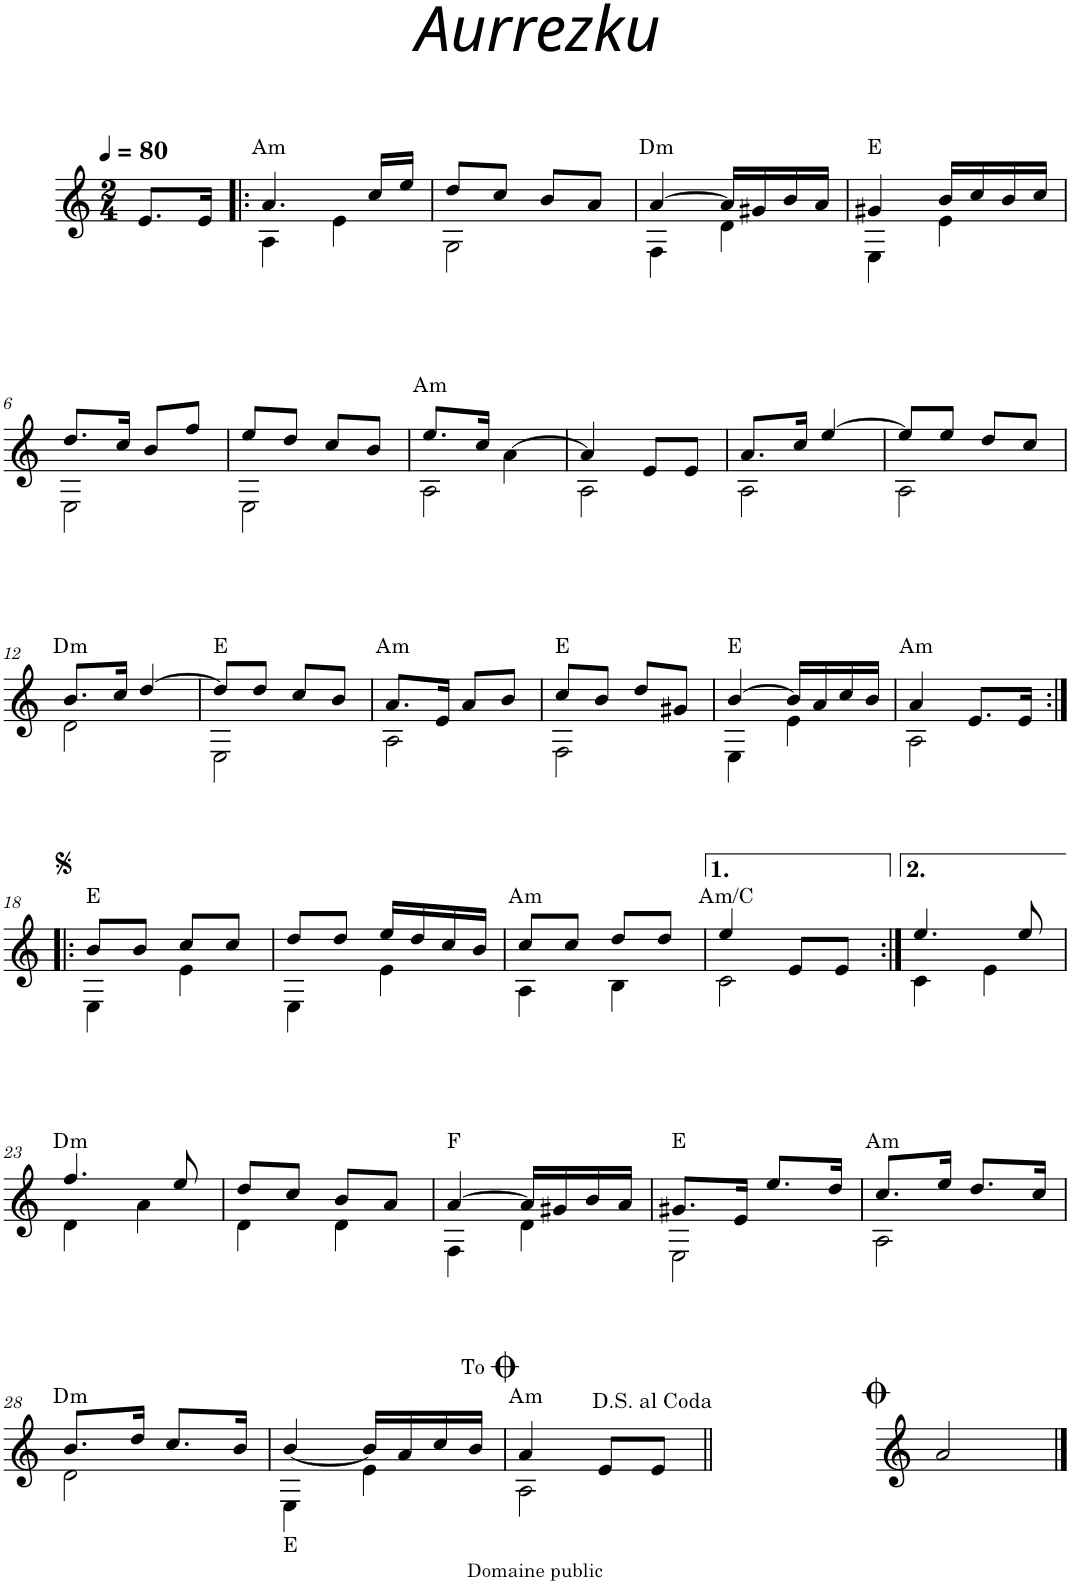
**kern	**harte
*part1	*part1
*staff1	*
*I"Accordéon	*
*I'Acc.	*
*clefG2	*
*k[]	*
*M2/4	*
*MM80	*
=1	=1
8.e/L	.
16e/Jk	.
=2!|:	=2!|:
*^	*
!	!	!LO:H:kt=m
4.a/	4A\	A:min
.	4e\	.
16cc/LL	.	.
16ee/JJ	.	.
=3	=3	=3
8dd/L	2G\	.
8cc/J	.	.
8b/L	.	.
8a/J	.	.
=4	=4	=4
!	!	!LO:H:kt=m
[4a/	4F\	D:min
16a/LL]	4d\	.
16g#X/	.	.
16b/	.	.
16a/JJ	.	.
=5	=5	=5
4g#X/	4E\	E:maj
16b/LL	4e\	.
16cc/	.	.
16b/	.	.
16cc/JJ	.	.
!!LO:LB:g=z	!!
=6	=6	=6
8.dd/L	2E\	.
16cc/Jk	.	.
8b/L	.	.
8ff/J	.	.
=7	=7	=7
8ee/L	2E\	.
8dd/J	.	.
8cc/L	.	.
8b/J	.	.
=8	=8	=8
!	!	!LO:H:kt=m
8.ee/L	2A\	A:min
16cc/Jk	.	.
[>4a\	.	.
=9	=9	=9
4a/]	2A\	.
8e/L	.	.
8e/J	.	.
=10	=10	=10
8.a/L	2A\	.
16cc/Jk	.	.
[4ee/	.	.
=11	=11	=11
8ee/L]	2A\	.
8ee/J	.	.
8dd/L	.	.
8cc/J	.	.
!!LO:LB:g=z	!!
=12	=12	=12
!	!	!LO:H:kt=m
8.b/L	2d\	D:min
16cc/Jk	.	.
[4dd/	.	.
=13	=13	=13
8dd/L]	2E\	E:maj
8dd/J	.	.
8cc/L	.	.
8b/J	.	.
=14	=14	=14
!	!	!LO:H:kt=m
8.a/L	2A\	A:min
16e/Jk	.	.
8a/L	.	.
8b/J	.	.
=15	=15	=15
8cc/L	2F\	E:maj
8b/J	.	.
8dd/L	.	.
8g#X/J	.	.
=16	=16	=16
[4b/	4E\	E:maj
16b/LL]	4e\	.
16a/	.	.
16cc/	.	.
16b/JJ	.	.
=17	=17	=17
!	!	!LO:H:kt=m
4a/	2A\	A:min
8.e/L	.	.
16e/Jk	.	.
!!LO:LB:g=z	!!
=18:|!|:	=18:|!|:	=18:|!|:
8b/L	4E\	E:maj
8b/J	.	.
8cc/L	4e\	.
8cc/J	.	.
=19	=19	=19
8dd/L	4E\	.
8dd/J	.	.
16ee/LL	4e\	.
16dd/	.	.
16cc/	.	.
16b/JJ	.	.
=20	=20	=20
!	!	!LO:H:kt=m
8cc/L	4A\	A:min
8cc/J	.	.
8dd/L	4B\	.
8dd/J	.	.
=21	=21	=21
!	!	!LO:H:kt=m
4ee/	2c\	A:min/b3
8e/L	.	.
8e/J	.	.
=22:|!	=22:|!	=22:|!
4.ee/	4c\	.
.	4e\	.
8ee/	.	.
!!LO:LB:g=z	!!
=23	=23	=23
!	!	!LO:H:kt=m
4.ff/	4d\	D:min
.	4a\	.
8ee/	.	.
=24	=24	=24
8dd/L	4d\	.
8cc/J	.	.
8b/L	4d\	.
8a/J	.	.
=25	=25	=25
[4a/	4F\	F:maj
16a/LL]	4d\	.
16g#X/	.	.
16b/	.	.
16a/JJ	.	.
=26	=26	=26
8.g#X/L	2E\	E:maj
16e/Jk	.	.
8.ee/L	.	.
16dd/Jk	.	.
=27	=27	=27
!	!	!LO:H:kt=m
8.cc/L	2A\	A:min
16ee/Jk	.	.
8.dd/L	.	.
16cc/Jk	.	.
!!LO:LB:g=z	!!
=28	=28	=28
!	!	!LO:H:kt=m
8.b/L	2d\	D:min
16dd/Jk	.	.
8.cc/L	.	.
16b/Jk	.	.
=29	=29	=29
[<4b/	4E\	E:maj
16b/LL]	4e\	.
16a/	.	.
16cc/	.	.
16b/JJ	.	.
!LO:TX:a:t=To	!	!
=30	=30	=30
!	!	!LO:H:kt=m
4a/	2A\	A:min
8e/L	.	.
8e/J	.	.
*v	*v	*
=31||	=31||
2a/	.
==	==
*-	*-
